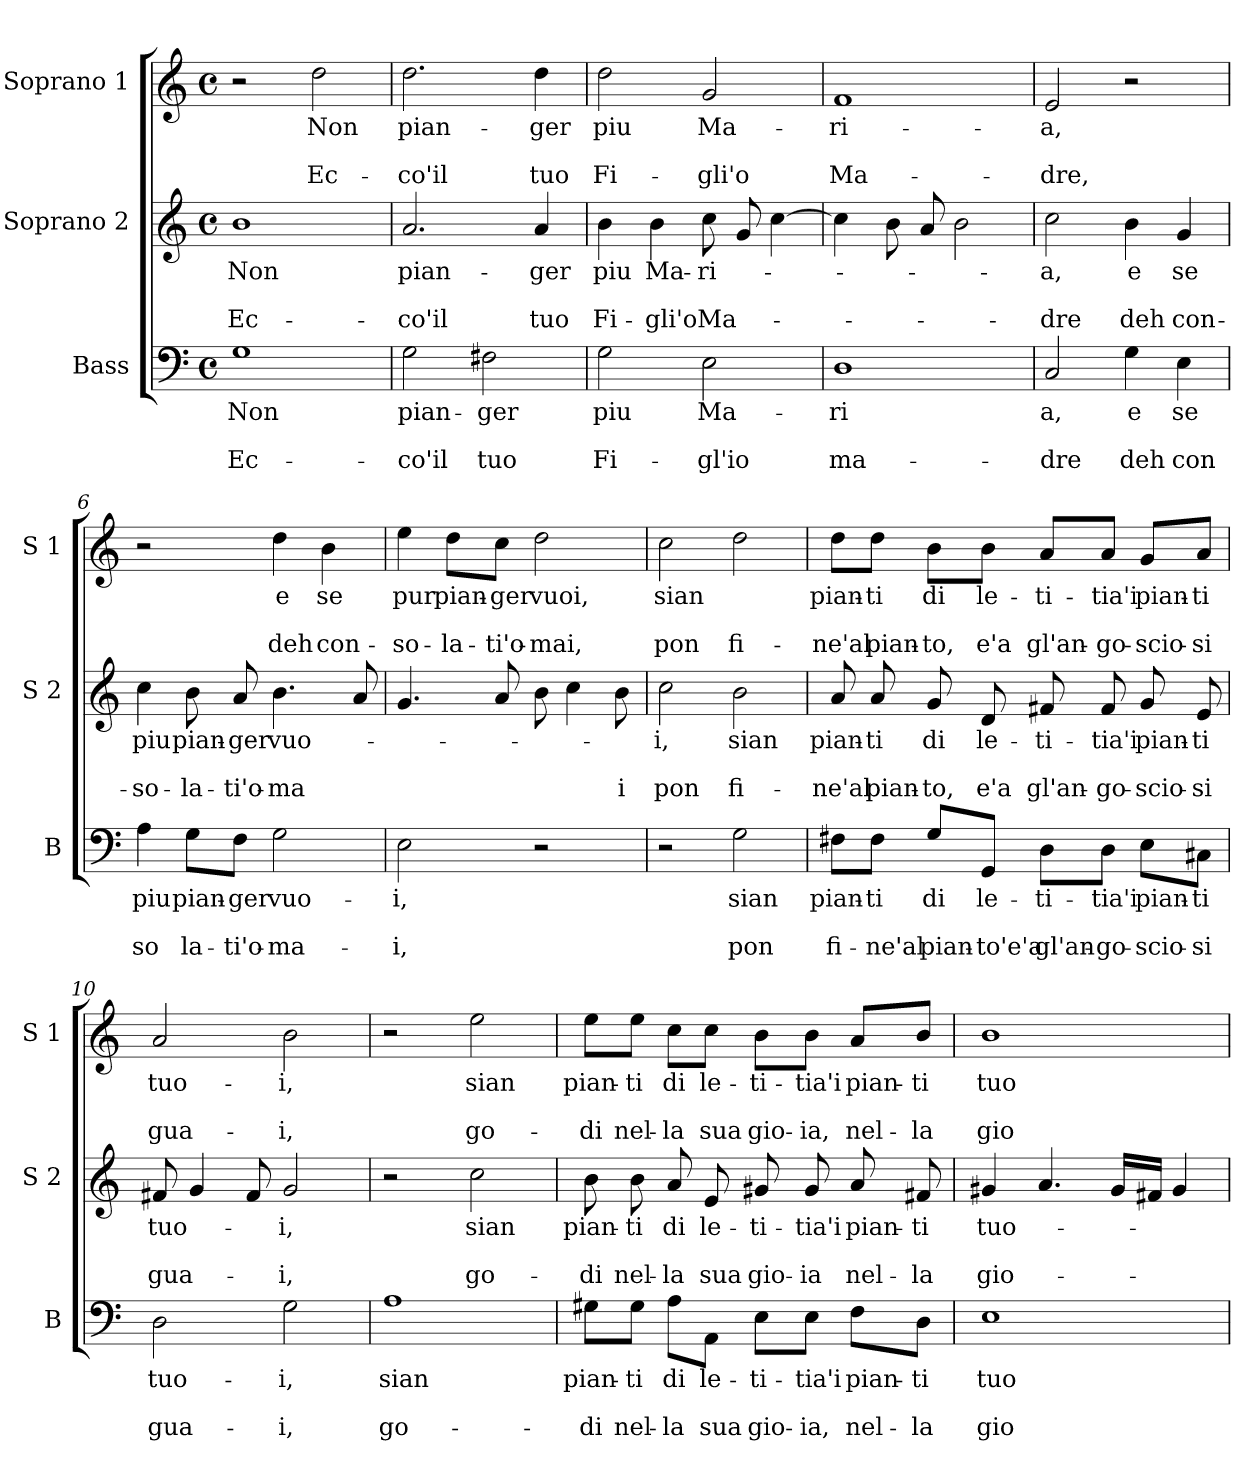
**kern	**text	**text	**text	**kern	**text	**text	**text	**kern	**text	**text	**text
*part3	*part3	*part3	*part3	*part2	*part2	*part2	*part2	*part1	*part1	*part1	*part1
*staff3	*staff3	*staff3	*staff3	*staff2	*staff2	*staff2	*staff2	*staff1	*staff1	*staff1	*staff1
*I"Bass	*	*	*	*I"Soprano 2	*	*	*	*I"Soprano 1	*	*	*
*I'B	*	*	*	*I'S 2	*	*	*	*I'S 1	*	*	*
*clefF4	*	*	*	*clefG2	*	*	*	*clefG2	*	*	*
*k[]	*	*	*	*k[]	*	*	*	*k[]	*	*	*
*C:	*	*	*	*C:	*	*	*	*C:	*	*	*
*M4/4	*	*	*	*M4/4	*	*	*	*M4/4	*	*	*
*met(c)	*	*	*	*met(c)	*	*	*	*met(c)	*	*	*
=1	=1	=1	=1	=1	=1	=1	=1	=1	=1	=1	=1
!	!LO:LY:b	!	!LO:LY:b	!	!LO:LY:b	!	!LO:LY:b	!	!	!	!
1G	Non	.	Ec-	1b	Non	.	Ec-	2r	.	.	.
!	!	!	!	!	!	!	!	!	!LO:LY:b	!	!LO:LY:b
.	.	.	.	.	.	.	.	2dd\	Non	.	Ec-
=2	=2	=2	=2	=2	=2	=2	=2	=2	=2	=2	=2
!	!LO:LY:b	!	!LO:LY:b	!	!LO:LY:b	!	!LO:LY:b	!	!LO:LY:b	!	!LO:LY:b
2G\	pian-	.	-co'il	2.a/	pian-	.	-co'il	2.dd\	pian-	.	-co'il
!	!LO:LY:b	!	!LO:LY:b	!	!	!	!	!	!	!	!
2F#X\	-ger	.	tuo	.	.	.	.	.	.	.	.
!	!	!	!	!	!LO:LY:b	!	!LO:LY:b	!	!LO:LY:b	!	!LO:LY:b
.	.	.	.	4a/	-ger	.	tuo	4dd\	-ger	.	tuo
=3	=3	=3	=3	=3	=3	=3	=3	=3	=3	=3	=3
!	!LO:LY:b	!	!LO:LY:b	!	!LO:LY:b	!	!LO:LY:b	!	!LO:LY:b	!	!LO:LY:b
2G\	piu	.	Fi-	4b\	piu	.	Fi-	2dd\	piu	.	Fi-
!	!	!	!	!	!LO:LY:b	!	!LO:LY:b	!	!	!	!
.	.	.	.	4b\	Ma-	.	-gli'o	.	.	.	.
!	!LO:LY:b	!	!LO:LY:b	!	!LO:LY:b	!	!LO:LY:b	!	!LO:LY:b	!	!LO:LY:b
2E\	Ma-	.	-gl'io	8cc\	-ri-	.	Ma-	2g/	Ma-	.	-gli'o
.	.	.	.	8g/	.	.	.	.	.	.	.
.	.	.	.	[4cc\	.	.	.	.	.	.	.
=4	=4	=4	=4	=4	=4	=4	=4	=4	=4	=4	=4
!	!LO:LY:b	!	!LO:LY:b	!	!	!	!	!	!LO:LY:b	!	!LO:LY:b
1D	-ri	.	ma-	4cc\]	.	.	.	1f	-ri-	.	Ma-
.	.	.	.	8b\	.	.	.	.	.	.	.
.	.	.	.	8a/	.	.	.	.	.	.	.
.	.	.	.	2b\	.	.	.	.	.	.	.
=5	=5	=5	=5	=5	=5	=5	=5	=5	=5	=5	=5
!	!LO:LY:b	!	!LO:LY:b	!	!LO:LY:b	!	!LO:LY:b	!	!LO:LY:b	!	!LO:LY:b
2C/	a,	.	-dre	2cc\	-a,	.	-dre	2e/	-a,	.	-dre,
!	!LO:LY:b	!	!LO:LY:b	!	!LO:LY:b	!	!LO:LY:b	!	!	!	!
4G\	e	.	deh	4b\	e	.	deh	2r	.	.	.
!	!LO:LY:b	!	!LO:LY:b	!	!LO:LY:b	!	!LO:LY:b	!	!	!	!
4E\	se	.	con	4g/	se	.	con-	.	.	.	.
!!LO:LB:g=z
=6	=6	=6	=6	=6	=6	=6	=6	=6	=6	=6	=6
!	!LO:LY:b	!	!LO:LY:b	!	!LO:LY:b	!	!LO:LY:b	!	!	!	!
4A\	piu	.	so	4cc\	piu	.	-so-	2r	.	.	.
!	!LO:LY:b	!	!LO:LY:b	!	!LO:LY:b	!	!LO:LY:b	!	!	!	!
8G\L	pian-	.	la-	8b\	pian-	.	-la-	.	.	.	.
!	!LO:LY:b	!	!LO:LY:b	!	!LO:LY:b	!	!LO:LY:b	!	!	!	!
8F\J	-ger	.	-ti'o-	8a/	-ger	.	-ti'o-	.	.	.	.
!	!LO:LY:b	!	!LO:LY:b	!	!LO:LY:b	!	!LO:LY:b	!	!LO:LY:b	!	!LO:LY:b
2G\	vuo-	.	-ma-	4.b\	vuo-	.	-ma	4dd\	e	.	deh
!	!	!	!	!	!	!	!	!	!LO:LY:b	!	!LO:LY:b
.	.	.	.	.	.	.	.	4b\	se	.	con-
.	.	.	.	8a/	.	.	.	.	.	.	.
=7	=7	=7	=7	=7	=7	=7	=7	=7	=7	=7	=7
!	!LO:LY:b	!	!LO:LY:b	!	!	!	!	!	!LO:LY:b	!	!LO:LY:b
2E\	-i,	.	-i,	4.g/	.	.	.	4ee\	pur	.	-so-
!	!	!	!	!	!	!	!	!	!LO:LY:b	!	!LO:LY:b
.	.	.	.	.	.	.	.	8dd\L	pian-	.	-la-
!	!	!	!	!	!	!	!	!	!LO:LY:b	!	!LO:LY:b
.	.	.	.	8a/	.	.	.	8cc\J	-ger	.	-ti'o-
!	!	!	!	!	!	!	!	!	!LO:LY:b	!	!LO:LY:b
2r	.	.	.	8b\	.	.	.	2dd\	vuoi,	.	-mai,
.	.	.	.	4cc\	.	.	.	.	.	.	.
!	!	!	!	!	!	!	!LO:LY:b	!	!	!	!
.	.	.	.	8b\	.	.	i	.	.	.	.
=8	=8	=8	=8	=8	=8	=8	=8	=8	=8	=8	=8
!	!	!	!	!	!LO:LY:b	!	!LO:LY:b	!	!LO:LY:b	!	!LO:LY:b
2r	.	.	.	2cc\	-i,	.	pon	2cc\	sian	.	pon
!	!LO:LY:b	!	!LO:LY:b	!	!LO:LY:b	!	!LO:LY:b	!	!	!	!LO:LY:b
2G\	sian	.	pon	2b\	sian	.	fi-	2dd\	.	.	fi-
=9	=9	=9	=9	=9	=9	=9	=9	=9	=9	=9	=9
!	!LO:LY:b	!	!LO:LY:b	!	!LO:LY:b	!	!LO:LY:b	!	!LO:LY:b	!	!LO:LY:b
8F#X\L	pian-	.	fi-	8a/	pian-	.	-ne'al	8dd\L	pian-	.	-ne'al
!	!LO:LY:b	!	!LO:LY:b	!	!LO:LY:b	!	!LO:LY:b	!	!LO:LY:b	!	!LO:LY:b
8F#\J	-ti	.	-ne'al	8a/	-ti	.	pian-	8dd\J	-ti	.	pian-
!	!LO:LY:b	!	!LO:LY:b	!	!LO:LY:b	!	!LO:LY:b	!	!LO:LY:b	!	!LO:LY:b
8G/L	di	.	pian-	8g/	di	.	-to,	8b\L	di	.	-to,
!	!LO:LY:b	!	!LO:LY:b	!	!LO:LY:b	!	!LO:LY:b	!	!LO:LY:b	!	!LO:LY:b
8GG/J	le-	.	-to'e'a	8d/	le-	.	e'a	8b\J	le-	.	e'a
!	!LO:LY:b	!	!LO:LY:b	!	!LO:LY:b	!	!LO:LY:b	!	!LO:LY:b	!	!LO:LY:b
8D\L	-ti-	.	gl'an-	8f#X/	-ti-	.	gl'an-	8a/L	-ti-	.	gl'an-
!	!LO:LY:b	!	!LO:LY:b	!	!LO:LY:b	!	!LO:LY:b	!	!LO:LY:b	!	!LO:LY:b
8D\J	-tia'i	.	-go-	8f#/	-tia'i	.	-go-	8a/J	-tia'i	.	-go-
!	!LO:LY:b	!	!LO:LY:b	!	!LO:LY:b	!	!LO:LY:b	!	!LO:LY:b	!	!LO:LY:b
8E\L	pian-	.	-scio-	8g/	pian-	.	-scio-	8g/L	pian-	.	-scio-
!	!LO:LY:b	!	!LO:LY:b	!	!LO:LY:b	!	!LO:LY:b	!	!LO:LY:b	!	!LO:LY:b
8C#X\J	-ti	.	-si	8e/	-ti	.	-si	8a/J	-ti	.	-si
!!LO:PB:g=z
=10	=10	=10	=10	=10	=10	=10	=10	=10	=10	=10	=10
!	!LO:LY:b	!	!LO:LY:b	!	!LO:LY:b	!	!LO:LY:b	!	!LO:LY:b	!	!LO:LY:b
2D\	tuo-	.	gua-	8f#X/	tuo-	.	gua-	2a/	tuo-	.	gua-
.	.	.	.	4g/	.	.	.	.	.	.	.
.	.	.	.	8f#/	.	.	.	.	.	.	.
!	!LO:LY:b	!	!LO:LY:b	!	!LO:LY:b	!	!LO:LY:b	!	!LO:LY:b	!	!LO:LY:b
2G\	-i,	.	-i,	2g/	-i,	.	-i,	2b\	-i,	.	-i,
=11	=11	=11	=11	=11	=11	=11	=11	=11	=11	=11	=11
!	!LO:LY:b	!	!LO:LY:b	!	!	!	!	!	!	!	!
1A	sian	.	go-	2r	.	.	.	2r	.	.	.
!	!	!	!	!	!LO:LY:b	!	!LO:LY:b	!	!LO:LY:b	!	!LO:LY:b
.	.	.	.	2cc\	sian	.	go-	2ee\	sian	.	go-
=12	=12	=12	=12	=12	=12	=12	=12	=12	=12	=12	=12
!	!LO:LY:b	!	!LO:LY:b	!	!LO:LY:b	!	!LO:LY:b	!	!LO:LY:b	!	!LO:LY:b
8G#X\L	pian-	.	-di	8b\	pian-	.	-di	8ee\L	pian-	.	-di
!	!LO:LY:b	!	!LO:LY:b	!	!LO:LY:b	!	!LO:LY:b	!	!LO:LY:b	!	!LO:LY:b
8G#\J	-ti	.	nel-	8b\	-ti	.	nel-	8ee\J	-ti	.	nel-
!	!LO:LY:b	!	!LO:LY:b	!	!LO:LY:b	!	!LO:LY:b	!	!LO:LY:b	!	!LO:LY:b
8A\L	di	.	-la	8a/	di	.	-la	8cc\L	di	.	-la
!	!LO:LY:b	!	!LO:LY:b	!	!LO:LY:b	!	!LO:LY:b	!	!LO:LY:b	!	!LO:LY:b
8AA\J	le-	.	sua	8e/	le-	.	sua	8cc\J	le-	.	sua
!	!LO:LY:b	!	!LO:LY:b	!	!LO:LY:b	!	!LO:LY:b	!	!LO:LY:b	!	!LO:LY:b
8E\L	-ti-	.	gio-	8g#X/	-ti-	.	gio-	8b\L	-ti-	.	gio-
!	!LO:LY:b	!	!LO:LY:b	!	!LO:LY:b	!	!LO:LY:b	!	!LO:LY:b	!	!LO:LY:b
8E\J	-tia'i	.	-ia,	8g#/	-tia'i	.	-ia	8b\J	-tia'i	.	-ia,
!	!LO:LY:b	!	!LO:LY:b	!	!LO:LY:b	!	!LO:LY:b	!	!LO:LY:b	!	!LO:LY:b
8F\L	pian-	.	nel-	8a/	pian-	.	nel-	8a/L	pian-	.	nel-
!	!LO:LY:b	!	!LO:LY:b	!	!LO:LY:b	!	!LO:LY:b	!	!LO:LY:b	!	!LO:LY:b
8D\J	-ti	.	-la	8f#X/	-ti	.	-la	8b/J	-ti	.	-la
=13	=13	=13	=13	=13	=13	=13	=13	=13	=13	=13	=13
!	!LO:LY:b	!	!LO:LY:b	!	!LO:LY:b	!	!LO:LY:b	!	!LO:LY:b	!	!LO:LY:b
1E	tuo-	.	gio-	4g#X/	tuo-	.	gio-	1b	tuo-	.	gio-
.	.	.	.	4.a/	.	.	.	.	.	.	.
.	.	.	.	16g#/LL	.	.	.	.	.	.	.
.	.	.	.	16f#X/JJ	.	.	.	.	.	.	.
.	.	.	.	4g#/	.	.	.	.	.	.	.
=	=	=	=	=	=	=	=	=	=	=	=
*-	*-	*-	*-	*-	*-	*-	*-	*-	*-	*-	*-
